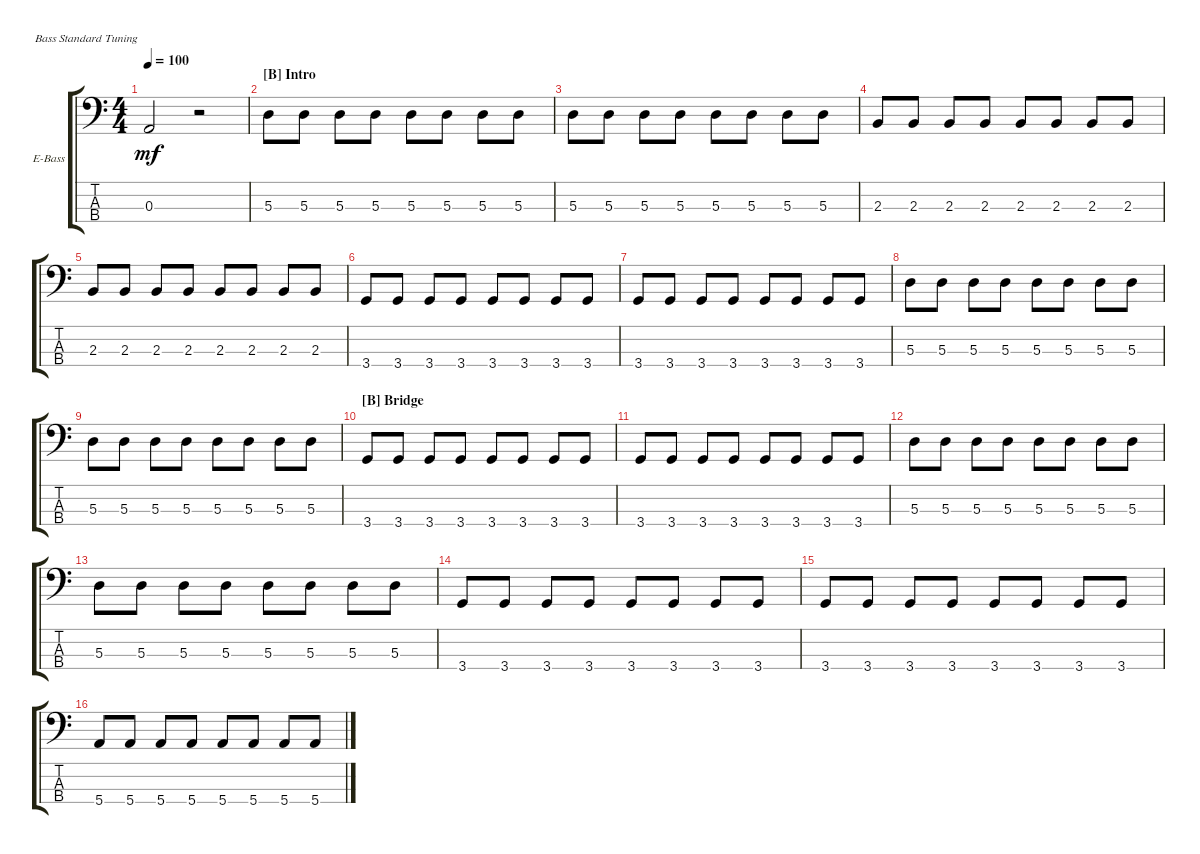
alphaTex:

\defaultSystemsLayout 4
\bracketExtendMode groupsimilarinstruments
\firstSystemTrackNameOrientation horizontal
\otherSystemsTrackNameOrientation horizontal
\track ("Electric Bass" "E-Bass") {instrument electricbassfinger}
\staff {score tabs}
\tuning (G2 D2 A1 E1)
\ts (4 4)
\tempo 100
\clef f4
\ks c
0.3{t}.2{dy mf} r.2 |
\section ("B" "Intro")
5.3.8 5.3.8 5.3.8 5.3.8 5.3.8 5.3.8 5.3.8 5.3.8 |
5.3.8 5.3.8 5.3.8 5.3.8 5.3.8 5.3.8 5.3.8 5.3.8 |
2.3.8 2.3.8 2.3.8 2.3.8 2.3.8 2.3.8 2.3.8 2.3.8 |
2.3.8 2.3.8 2.3.8 2.3.8 2.3.8 2.3.8 2.3.8 2.3.8 |
3.4.8 3.4.8 3.4.8 3.4.8 3.4.8 3.4.8 3.4.8 3.4.8 |
3.4.8 3.4.8 3.4.8 3.4.8 3.4.8 3.4.8 3.4.8 3.4.8 |
5.3.8 5.3.8 5.3.8 5.3.8 5.3.8 5.3.8 5.3.8 5.3.8 |
5.3.8 5.3.8 5.3.8 5.3.8 5.3.8 5.3.8 5.3.8 5.3.8 |
\section ("B" "Bridge")
3.4.8 3.4.8 3.4.8 3.4.8 3.4.8 3.4.8 3.4.8 3.4.8 |
3.4.8 3.4.8 3.4.8 3.4.8 3.4.8 3.4.8 3.4.8 3.4.8 |
5.3.8 5.3.8 5.3.8 5.3.8 5.3.8 5.3.8 5.3.8 5.3.8 |
5.3.8 5.3.8 5.3.8 5.3.8 5.3.8 5.3.8 5.3.8 5.3.8 |
3.4.8 3.4.8 3.4.8 3.4.8 3.4.8 3.4.8 3.4.8 3.4.8 |
3.4.8 3.4.8 3.4.8 3.4.8 3.4.8 3.4.8 3.4.8 3.4.8 |
5.4.8 5.4.8 5.4.8 5.4.8 5.4.8 5.4.8 5.4.8 5.4.8
